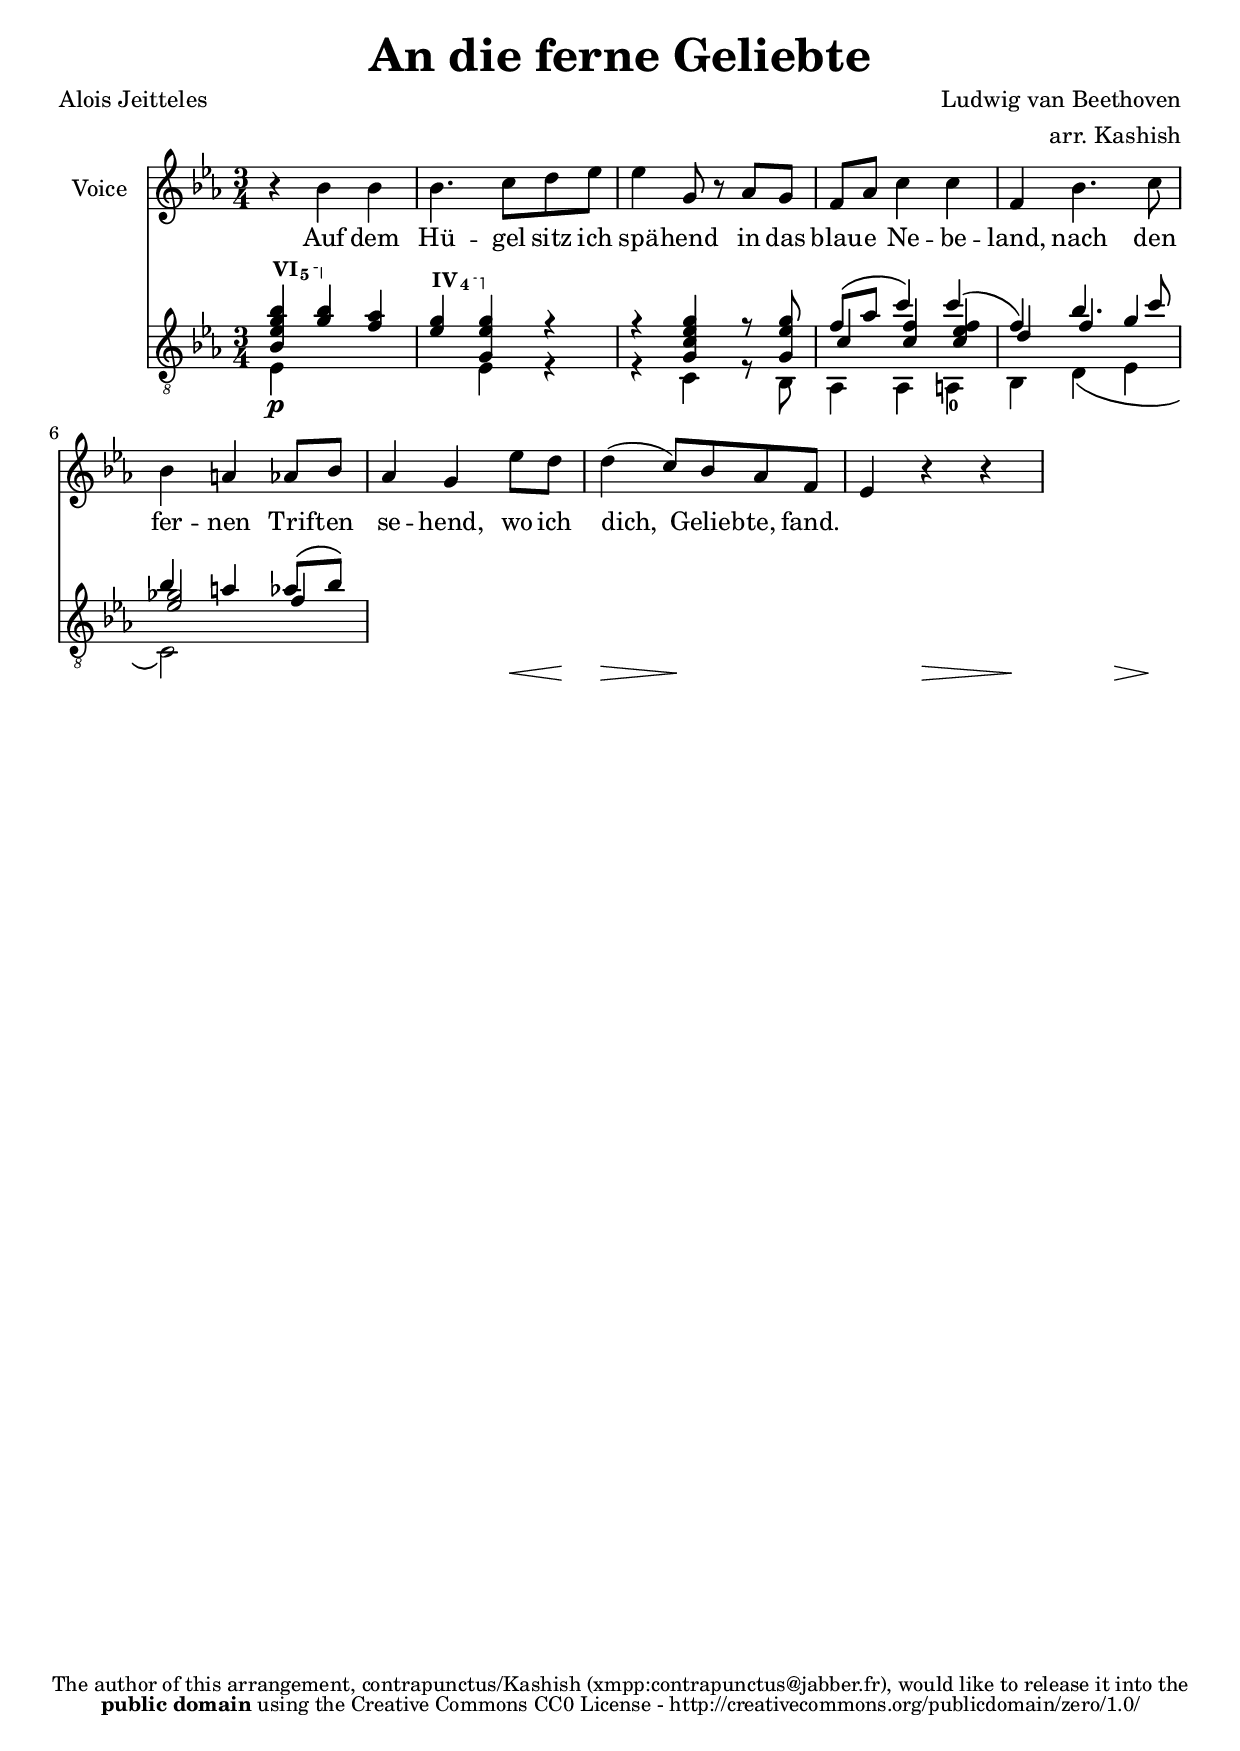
\version "2.18.2"

\version "2.18.2"

common = {
  \time 3/4
  \key ees \major
}

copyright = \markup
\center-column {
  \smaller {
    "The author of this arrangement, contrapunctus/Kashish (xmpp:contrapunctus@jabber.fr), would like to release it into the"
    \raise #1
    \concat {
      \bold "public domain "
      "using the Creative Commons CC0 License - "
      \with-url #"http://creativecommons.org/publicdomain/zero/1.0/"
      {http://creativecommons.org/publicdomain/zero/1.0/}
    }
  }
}


\version "2.18.2"

voice = \relative c'' {
  \set Staff.instrumentName = "Voice"
  \common

  \barNumberCheck #1
  r4 bes bes |
  bes4. c8 d ees |
  ees4 g,8 r aes g |
  f aes c4 c |
  f, bes4. c8 |
  bes4 a aes8 bes |
  aes4 g ees'8 d |
  d4( c8) bes aes f |
  ees4 r r |

}

voiceLyrics = \lyricsto "voice" {

  Auf dem Hü -- gel sitz ich spä -- hend
  in das blau -- e Ne -- be -- land,
  nach den fer -- nen Trif -- ten se -- hend,
  wo ich dich, Gelieb -- te, fand.

}


%% http://lsr.di.unimi.it/LSR/Item?id=952
% added by P.P.Schneider on Sept.2014.
% revised by Harm
%%%%%%%%%%%%%%%%%%%%%%%%%%%%%%%%%%%%%%%%%%%%%%%%%%%%%%%%%%%%%%%%%%%%%%%%%%%%%%%%%%%%%%%%%%
% LSR workaround:
% #(set! paper-alist (cons '("snippet" . (cons (* 70 mm) (* 140 mm))) paper-alist))
% \paper {
%   #(set-paper-size "snippet")
%   tagline = ##f
% }
% \markup\vspace #.5
%%%%%%%%%%%%%%%%%%%%%%%%%%%%%%%%%%%%%%%%%%%%%%%%%%%%%%%%%%%%%%%%%%%%%%%%%%%%%%%%%%%%%%%%%%%%

Prefix = \markup {
  %% uncomment/comment these lines for C, C slashed, B or B slashed prefix :
  % \roman C
  %\combine \roman C \translate #'(0.65 . -0.25) \override #'(thickness . 1.2) \draw-line #'(0 . 1.8)
  \roman B
  %\combine \roman B \translate #'(0.65 . -0.25) \override #'(thickness . 1.2) \draw-line #'(0 . 1.8)
  %%%%%%%%%%%%
  \hspace #0.2
}

#(define-markup-command (prefix layout props string-qty) (integer?)
  (interpret-markup layout props
    (if (member string-qty (iota 4 2 1))
        #{
           \markup {
             \override #'(font-family . typewriter)
             \concat {
               \fontsize #-4 {
                   \raise #.5 #(number->string string-qty)
                   \hspace #-.2
                   \raise #.2 "/"
                   \hspace #-.2
                   "6"
                 }
               \Prefix
             }
           }
        #}
        #{ \markup\Prefix #})))

startBarre =
#(define-event-function (parser location arg-string-qty str)
  ((integer?) markup?)
  (let* ((pre-fix
           (if arg-string-qty #{ \markup \prefix #arg-string-qty #} Prefix))
         (mrkp (markup #:upright #:concat (pre-fix str #:hspace 0.3))))

    (define (width grob text-string)
      (let* ((layout (ly:grob-layout grob))
             (props (ly:grob-alist-chain
                       grob
                       (ly:output-def-lookup layout 'text-font-defaults))))
      (interval-length
        (ly:stencil-extent
          (interpret-markup layout props (markup text-string))
          X))))
    #{
      \tweak after-line-breaking
        #(lambda (grob)
          (let* ((mrkp-width (width grob mrkp))
                 (line-thickness (ly:staff-symbol-line-thickness grob)))
           (ly:grob-set-nested-property!
             grob
             '(bound-details left padding)
             (+ (/ mrkp-width -4) (* line-thickness 2)))))
      \tweak font-size -2
      \tweak style #'line
      \tweak bound-details.left.text #mrkp
      \tweak bound-details.left.attach-dir -1
      \tweak bound-details.left-broken.text ##f
      \tweak bound-details.left-broken.attach-dir -1
      %% adjust the numeric values to fit your needs:
      \tweak bound-details.left-broken.padding 1.5
      \tweak bound-details.right-broken.padding 0
      \tweak bound-details.right.padding 0.25
      \tweak bound-details.right.attach-dir 2
      \tweak bound-details.right-broken.text ##f
      \tweak bound-details.right.text
        \markup
          \with-dimensions #'(0 . 0) #'(-.3 . 0)
          \draw-line #'(0 . -1)
      \startTextSpan
    #}))

#(define startHalfBarre startBarre)

startModernBarre =
#(define-event-function (parser location fretnum partial)
   (number? number?)
    #{
      \tweak bound-details.left.text
        \markup
          \small \bold \concat {
          %\Prefix
          #(format #f "~@r" fretnum)
          \hspace #.2
          \lower #.3 \fontsize #-2 #(number->string partial)
          \hspace #.5
        }
      \tweak font-size -1
      \tweak font-shape #'upright
      \tweak style #'dashed-line
      \tweak dash-fraction #0.3
      \tweak dash-period #1
      \tweak bound-details.left.stencil-align-dir-y #0.35
      \tweak bound-details.left.padding 0.25
      \tweak bound-details.left.attach-dir -1
      \tweak bound-details.left-broken.text ##f
      \tweak bound-details.left-broken.attach-dir -1
      %% adjust the numeric values to fit your needs:
      \tweak bound-details.left-broken.padding 1.5
      \tweak bound-details.right-broken.padding 0
      \tweak bound-details.right.padding 0.25
      \tweak bound-details.right.attach-dir 2
      \tweak bound-details.right-broken.text ##f
      \tweak bound-details.right.text
        \markup
          \with-dimensions #'(0 . 0) #'(-.3 . 0)
          \draw-line #'(0 . -1)
      \startTextSpan
   #})

stopBarre = \stopTextSpan

% %%%%%%%%%%%%%%%%%%%%%%%%%%%%%%%%%%%%%%%%%%%%%%%%%%%%%%%%%%%%%%%%%
% %% EXAMPLES
% %%%%%%%%%%%%%%%%%%%%%%%%%%%%%%%%%%%%%%%%%%%%%%%%%%%%%%%%%%%%%%%%%

% %%%%%%%%%%%%%%%%% Standard Barré function

% %% Syntax: note \startBarre "text"  notes \stopBarre (text = any fret number)

% \markup \column \italic { "Standard notation:" \vspace #.5 }

% {
%   \clef "G_8"
%   \key d\minor
%   <<
%     \new Voice {
%       \voiceOne a'16[ \startBarre "III"  bes d' bes f'8] \stopBarre
%     }
%     \new Voice { \voiceTwo d2 }
%   >>
% }

% %%%%%%%%%%%%%%%%% Half Barré function with prefix

% %% Syntax: note \startHalfBarre #'string quantity' "text"  notes \stopBarre (text = any fret number)

% \markup
%   \column \italic { \vspace #1 "With string position prefix:" \vspace #.5 }

% {
%   \clef "G_8"
%   \key d\minor
%   <<
%     \new Voice {
%       \voiceOne a'16[ \startHalfBarre #3 "III" bes d' bes f'8] \stopBarre
%     }
%     \new Voice { \voiceTwo d2 }
%   >>
% }

% %%%%%%%%%%%%%%%%% Modern Barré function

% %% Syntax: note \startModernBarre fret-number string-number notes \stopBarre

% \markup \column \italic { \vspace #1 "A more modern approach:" \vspace #.5 }
% {
%   \clef "G_8"
%   \key d\minor
%   <<
%     \new Voice {
%       \voiceOne a'16[ \startModernBarre #3 #3 bes d' bes f'8] \stopBarre
%     }
%     \new Voice { \voiceTwo d2 }
%   >>
% }

% % LSR workaround:
% \markup\vspace #.5

\version "2.20.0"

guitarDynamics = {

  \barNumberCheck #1
  s4\p s2 | s2. | s2. | s2. | s2. |
  s2. | s4 s s8\< s\! | s4\> s8\! s s4 | s4 s4.\> s8\! | s4 s\> s\! |

}

melody = \relative c' {
  \common

  \barNumberCheck #1

  s2. | s2. | s2. |
  f8\( aes c4\) c\( |
  f,4 \) bes4. c8 |
  bes4 a aes8\( bes\) |

}

middle = \relative c'' {
  \common

  \barNumberCheck #1
  <bes g ees bes>4 \startModernBarre #6 #5 <bes g> \stopBarre <aes f> |
  <g ees> \startModernBarre #4 #4 <g ees g,> \stopBarre r |
  r <g ees c g> r8 <g ees g,> |
  c,4 <f c> <f ees c> |
  d f g |
  <ees ges>2 f4 |

}

bass = \relative c {
  \common

  \barNumberCheck #1
  ees4 s s |
  s ees r |
  r c r8 bes |
  aes4 aes a-0 |
  bes d\( ees |
  c2 \)

}

guitar = {
  \clef "treble_8"

  <<
    \melody \\
    \voiceThree \middle \\
    \voiceTwo \bass
  >>
}


\header {
  title    = \markup \fontsize #2 "An die ferne Geliebte"
  composer = "Ludwig van Beethoven"
  poet = "Alois Jeitteles"
  arranger = "arr. Kashish"
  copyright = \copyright

}

\score {
  <<
    \new Staff << \new Voice = "voice" { \voice } >>
    \new Lyrics \voiceLyrics
    \new Staff << \new Voice { \guitar } >>
    \new Dynamics { \guitarDynamics }
  >>

  \layout {
    \context {
      \Staff \RemoveEmptyStaves
    }
  }
}
